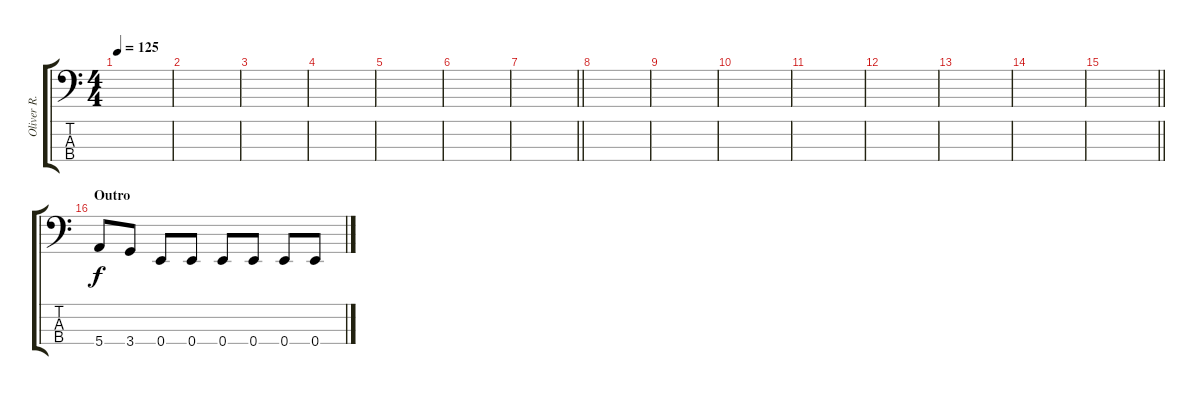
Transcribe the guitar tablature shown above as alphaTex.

\track ("Oliver R. (Bass)" "Oliver R. ") {instrument electricbassfinger}
\staff {score tabs}
\tuning (G2 D2 A1 E1) {hide}
\ts (4 4)
\tempo 125
\clef f4
\ks c
|
|
|
|
|
|
\barLineRight lightlight
|
|
|
|
|
|
|
|
\barLineRight lightlight
|
\section ("" "Outro")
5.4.8 3.4.8 0.4.8 0.4.8 0.4.8 0.4.8 0.4.8 0.4.8
